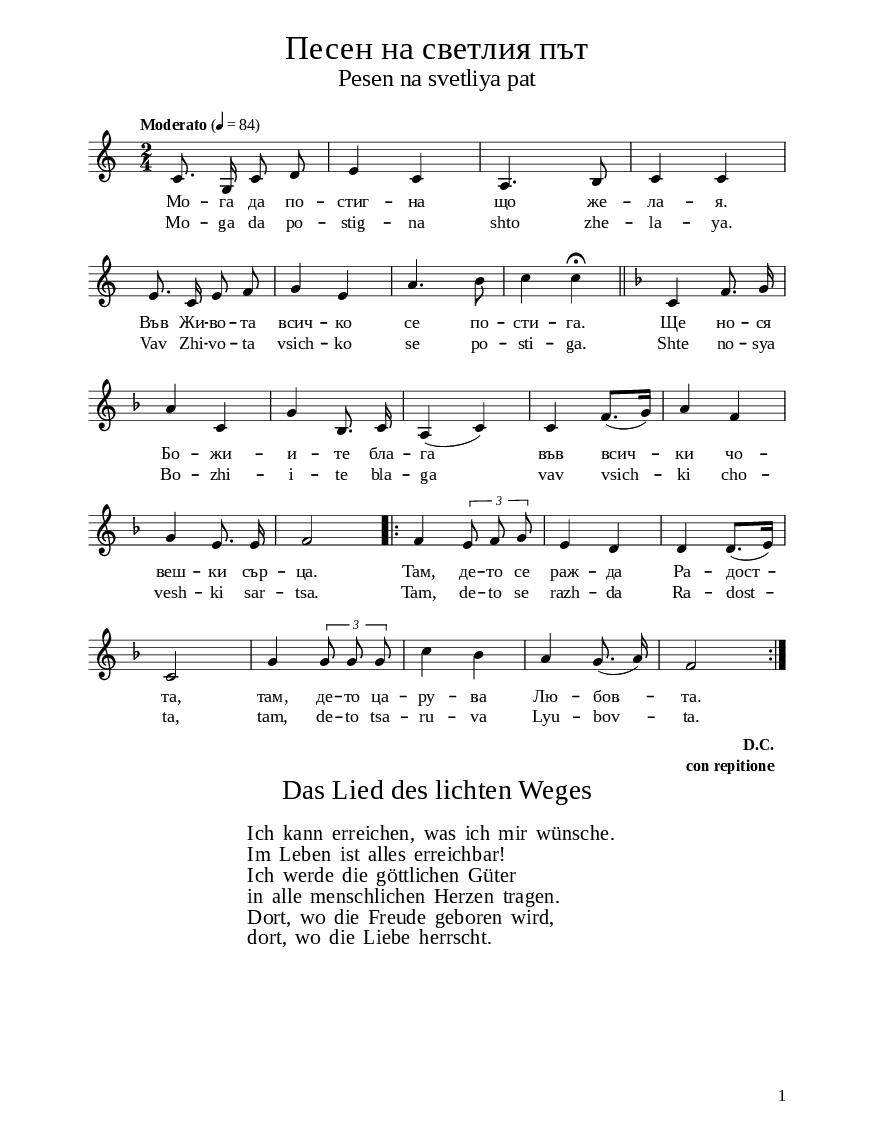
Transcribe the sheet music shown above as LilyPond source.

\version "2.24.0"

% include paper part and global functions
\include "include/globals.ily"

\bookpart {
  \include "include/bookpart-paper.ily"
  \score {
    \include "include/score-layout.ily"



    \new Voice \relative c' {
      \clef treble
      \key c \major
      \time 2/4
      \tempoFunc "Moderato" 4 "84"
      \autoBeamOff
      c8. g16 c8 d8 |  e4 c4 |  a4. b8 |   c4 c4 | \break


      e8. c16 e8 f8 |  g4 e4 |  a4. b8 | c4 c4 \fermata \bar "||" \key f \major c,4 f8. g16 | \break


      a4 c,4 | g'4 bes,8. c16 | a4 ( c4 ) | c4 \autoBeamOn f8. ( g16 ) |  a4 f4 |  \break


      \autoBeamOff g4 e8. e16 | f2 \repeat volta 2  {
        f4 \tuplet 3/2  { e8 f8 g8 } | e4 d4 | d4 \autoBeamOn d8. ( e16 ) | \break


        c2 | g'4  \autoBeamOff \tuplet 3/2 { g8 g8 g8 } | c4 bes4 | a4 g8. ( a16 ) | f2  \break
      }

    }

    \addlyrics {
      Мо  --  га   да
      по  --  стиг  --  на   що   же  --  ла  --  я.   Във   Жи  --  во
      --  та   всич  --  ко   се   по  --  сти  --  га.   Ще   но  --  ся
      Бо  --  жи  --  и  --  те   бла  --  га   във   всич  --  ки   чо
      --  веш  --  ки   сър  --  ца.   Там,   де  --  то   се   раж  --
      да   Ра  --  дост  --  та,   там,   де  --  то   ца  --  ру  --
      ва   Лю  --  бов  --  та.
    }
    \addlyrics {
      Mo  --  ga   da
      po  --  stig  --  na   shto   zhe  --  la  --  ya.   Vav   Zhi  --  vo
      --  ta   vsich  --  ko   se   po  --  sti  --  ga.   Shte   no  --  sya
      Bo  --  zhi  --  i  --  te   bla  --  ga   vav   vsich  --  ki   cho
      --  vesh  --  ki   sar  --  tsa.   Tam,   de  --  to   se   razh  --
      da   Ra  --  dost  --  ta,   tam,   de  --  to   tsa  --  ru  --
      va   Lyu  --  bov  --  ta.
    }

    \header {
      title = \titleFunc "Песен на светлия път" "Pesen na svetliya pat"
    }

    \midi{}
  } % score


  \markup \dc-two "D.C." "con repitione"

  

  % include foreign translation(s) of the song


  \version "2.24.1"

\markup \fill-line { \fontsize #deTitleFontSize "Das Lied des lichten Weges" }
\markup \null
\markup \null
\markup \fontsize #deCoupletFontSize {
  \hspace #14
  \override #`(baseline-skip . ,deCoupletBaselineSkip)

  \column {
  

\line { " "Ich kann erreichen, was ich mir wünsche.  }

\line { " "Im Leben ist alles erreichbar! }

\line { " "Ich werde die göttlichen Güter  }

\line { " "in alle menschlichen Herzen tragen. }

\line { " "Dort, wo die Freude geboren wird,  }

\line { " "dort, wo die Liebe herrscht. }

  }
}


} % bookpart
